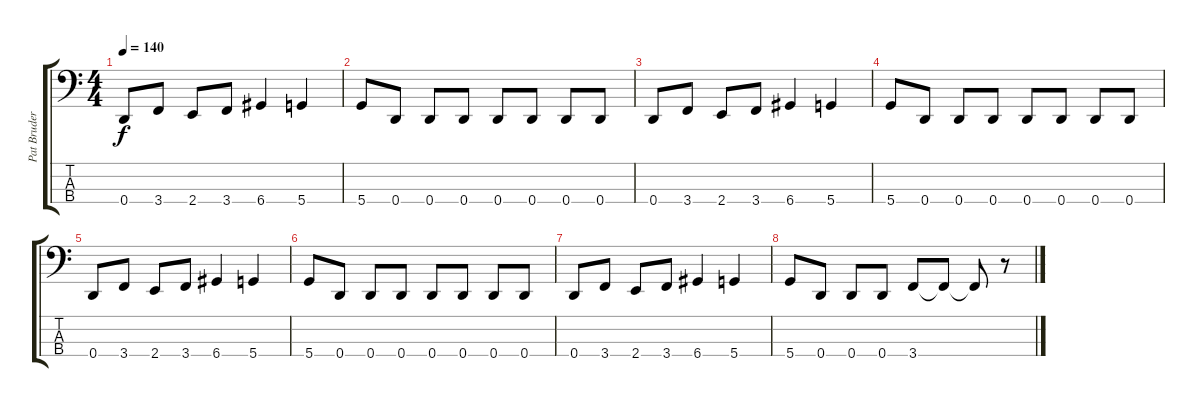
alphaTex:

\track ("Pat Bruders (bass)" "Pat Bruder") {instrument electricbassfinger}
\staff {score tabs}
\tuning (G2 D2 A1 D1) {hide}
\ts (4 4)
\tempo 140
\clef f4
\ks c
0.4.8{dy f} 3.4.8 2.4.8 3.4.8 6.4.4 5.4.4 |
5.4.8 0.4.8 0.4.8 0.4.8 0.4.8 0.4.8 0.4.8 0.4.8 |
0.4.8 3.4.8 2.4.8 3.4.8 6.4.4 5.4.4 |
5.4.8 0.4.8 0.4.8 0.4.8 0.4.8 0.4.8 0.4.8 0.4.8 |
0.4.8 3.4.8 2.4.8 3.4.8 6.4.4 5.4.4 |
5.4.8 0.4.8 0.4.8 0.4.8 0.4.8 0.4.8 0.4.8 0.4.8 |
0.4.8 3.4.8 2.4.8 3.4.8 6.4.4 5.4.4 |
5.4.8 0.4.8 0.4.8 0.4.8 3.4.8 3.4{t}.8 3.4{t}.8 r.8
